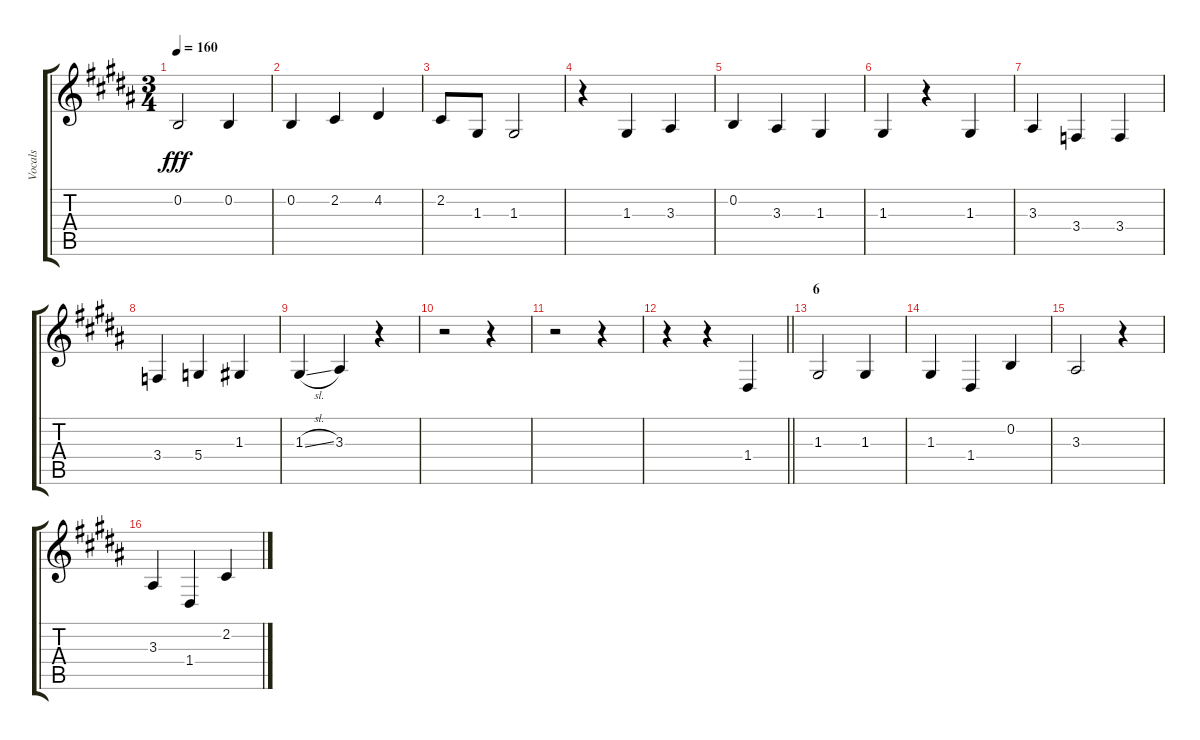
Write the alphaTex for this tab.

\track ("Vocals" "Vocals") {instrument voiceoohs}
\staff {score tabs}
\tuning (E4 B3 G3 D3 A2 E2) {hide}
\ts (3 4)
\tempo 160
\clef g2
\ks b
0.2.2{dy fff} 0.2.4 |
0.2.4 2.2.4 4.2.4 |
2.2.8 1.3.8 1.3.2 |
r.4 1.3.4 3.3.4 |
0.2.4 3.3.4 1.3.4 |
1.3.4 r.4 1.3.4 |
3.3.4 3.4.4 3.4.4 |
3.4.4 5.4.4 1.3.4 |
1.3{sl}.4 3.3.4 r.4 |
r.2 r.4 |
r.2 r.4 |
\barLineRight lightlight
r.4 r.4 1.4.4 |
\section ("" "6")
1.3.2 1.3.4 |
1.3.4 1.4.4 0.2.4 |
3.3.2 r.4 |
3.3.4 1.4.4 2.2.4
